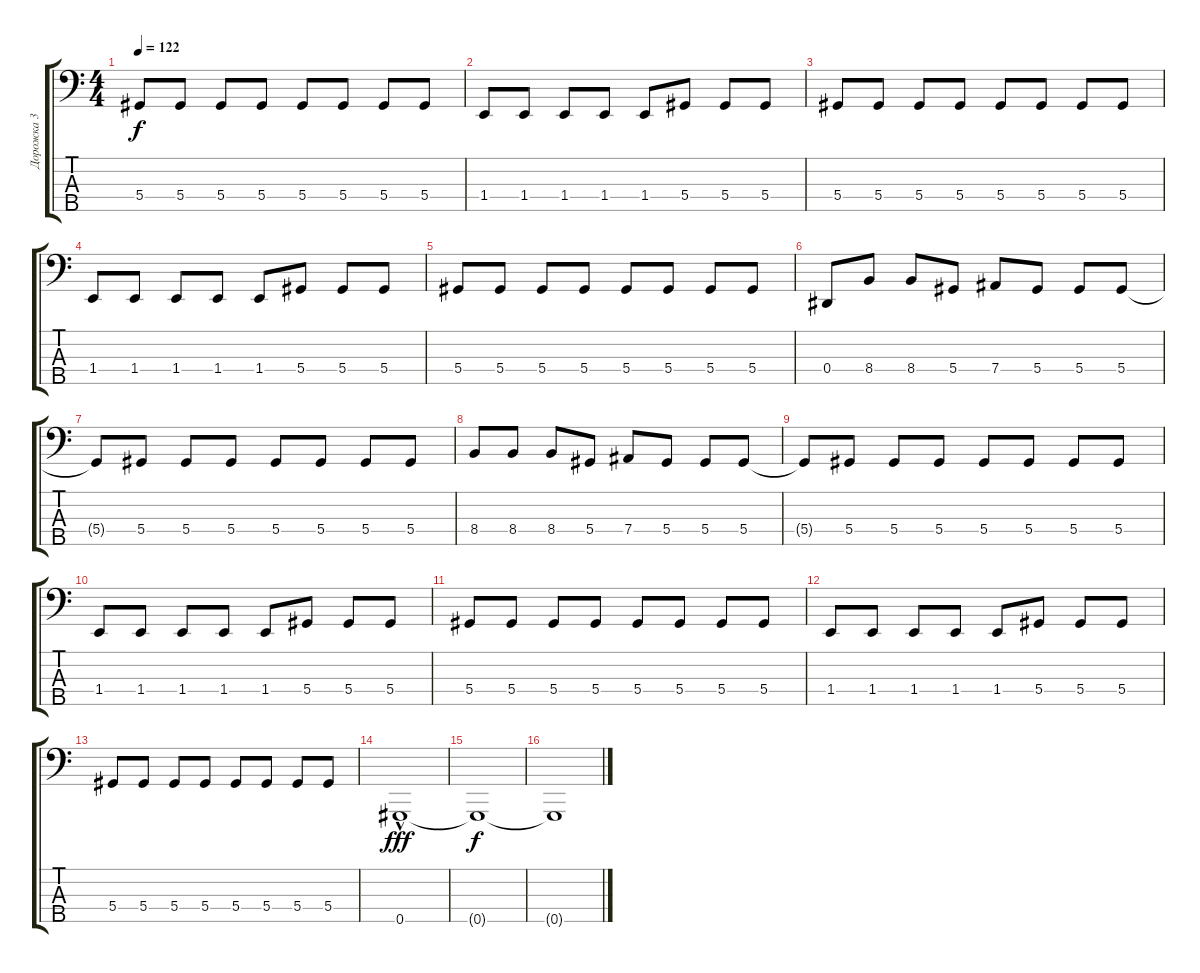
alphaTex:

\track ("Дорожка 3" "Дорожка 3") {instrument electricbasspick}
\staff {score tabs}
\tuning (Gb2 Db2 Ab1 Eb1 Ab0) {hide}
\ts (4 4)
\tempo 122
\clef f4
\ks c
5.4{t}.8{dy f} 5.4.8 5.4.8 5.4.8 5.4.8 5.4.8 5.4.8 5.4.8 |
1.4.8 1.4.8 1.4.8 1.4.8 1.4.8 5.4.8 5.4.8 5.4.8 |
5.4.8 5.4.8 5.4.8 5.4.8 5.4.8 5.4.8 5.4.8 5.4.8 |
1.4.8 1.4.8 1.4.8 1.4.8 1.4.8 5.4.8 5.4.8 5.4.8 |
5.4.8 5.4.8 5.4.8 5.4.8 5.4.8 5.4.8 5.4.8 5.4.8 |
0.4.8 8.4.8 8.4.8 5.4.8 7.4.8 5.4.8 5.4.8 5.4.8 |
5.4{t}.8 5.4.8 5.4.8 5.4.8 5.4.8 5.4.8 5.4.8 5.4.8 |
8.4.8 8.4.8 8.4.8 5.4.8 7.4.8 5.4.8 5.4.8 5.4.8 |
5.4{t}.8 5.4.8 5.4.8 5.4.8 5.4.8 5.4.8 5.4.8 5.4.8 |
1.4.8 1.4.8 1.4.8 1.4.8 1.4.8 5.4.8 5.4.8 5.4.8 |
5.4.8 5.4.8 5.4.8 5.4.8 5.4.8 5.4.8 5.4.8 5.4.8 |
1.4.8 1.4.8 1.4.8 1.4.8 1.4.8 5.4.8 5.4.8 5.4.8 |
5.4.8 5.4.8 5.4.8 5.4.8 5.4.8 5.4.8 5.4.8 5.4.8 |
0.5{hac}.1{dy fff} |
0.5{t}.1{dy f} |
0.5{t}.1
